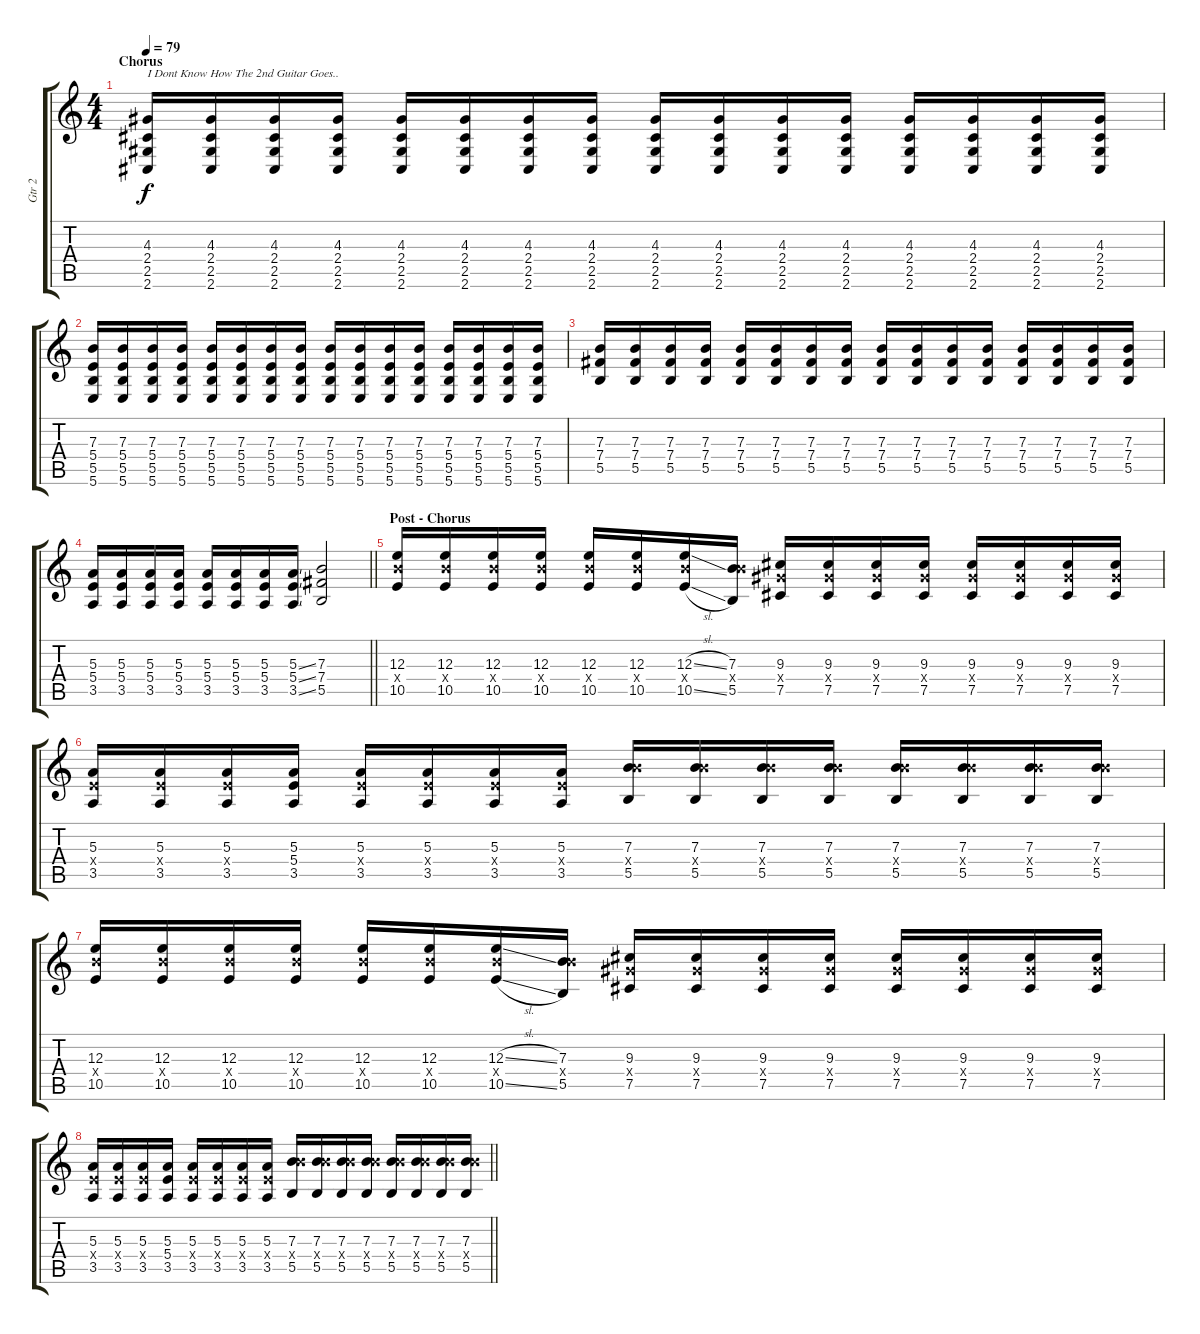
\track ("Gtr 2" "Gtr 2") {instrument acousticguitarsteel}
\staff {score tabs}
\tuning (Db4 Ab3 E3 B2 Gb2 B1) {hide}
\ts (4 4)
\section ("" "Chorus")
\tempo 79
\clef g2
\ks c
(4.3 2.4 2.5 2.6).16{txt "I Dont Know How The 2nd Guitar Goes.. " dy f} (4.3 2.4 2.5 2.6).16 (4.3 2.4 2.5 2.6).16 (4.3 2.4 2.5 2.6).16 (4.3 2.4 2.5 2.6).16 (4.3 2.4 2.5 2.6).16 (4.3 2.4 2.5 2.6).16 (4.3 2.4 2.5 2.6).16 (4.3 2.4 2.5 2.6).16 (4.3 2.4 2.5 2.6).16 (4.3 2.4 2.5 2.6).16 (4.3 2.4 2.5 2.6).16 (4.3 2.4 2.5 2.6).16 (4.3 2.4 2.5 2.6).16 (4.3 2.4 2.5 2.6).16 (4.3 2.4 2.5 2.6).16 |
(7.3 5.4 5.5 5.6).16 (7.3 5.4 5.5 5.6).16 (7.3 5.4 5.5 5.6).16 (7.3 5.4 5.5 5.6).16 (7.3 5.4 5.5 5.6).16 (7.3 5.4 5.5 5.6).16 (7.3 5.4 5.5 5.6).16 (7.3 5.4 5.5 5.6).16 (7.3 5.4 5.5 5.6).16 (7.3 5.4 5.5 5.6).16 (7.3 5.4 5.5 5.6).16 (7.3 5.4 5.5 5.6).16 (7.3 5.4 5.5 5.6).16 (7.3 5.4 5.5 5.6).16 (7.3 5.4 5.5 5.6).16 (7.3 5.4 5.5 5.6).16 |
(7.3 7.4 5.5).16 (7.3 7.4 5.5).16 (7.3 7.4 5.5).16 (7.3 7.4 5.5).16 (7.3 7.4 5.5).16 (7.3 7.4 5.5).16 (7.3 7.4 5.5).16 (7.3 7.4 5.5).16 (7.3 7.4 5.5).16 (7.3 7.4 5.5).16 (7.3 7.4 5.5).16 (7.3 7.4 5.5).16 (7.3 7.4 5.5).16 (7.3 7.4 5.5).16 (7.3 7.4 5.5).16 (7.3 7.4 5.5).16 |
\barLineRight lightlight
(5.3 5.4 3.5).16 (5.3 5.4 3.5).16 (5.3 5.4 3.5).16 (5.3 5.4 3.5).16 (5.3 5.4 3.5).16 (5.3 5.4 3.5).16 (5.3 5.4 3.5).16 (5.3{ss} 5.4{ss} 3.5{ss}).16 (7.3 7.4 5.5).2 |
\section ("" "Post - Chorus")
(12.3 12.4{x} 10.5).16 (12.3 12.4{x} 10.5).16 (12.3 12.4{x} 10.5).16 (12.3 12.4{x} 10.5).16 (12.3 12.4{x} 10.5).16 (12.3 12.4{x} 10.5).16 (12.3{sl} 12.4{x} 10.5{sl}).16 (7.3 12.4{x} 5.5).16 (9.3 9.4{x} 7.5).16 (9.3 9.4{x} 7.5).16 (9.3 9.4{x} 7.5).16 (9.3 9.4{x} 7.5).16 (9.3 9.4{x} 7.5).16 (9.3 9.4{x} 7.5).16 (9.3 9.4{x} 7.5).16 (9.3 9.4{x} 7.5).16 |
(5.3 5.4{x} 3.5).16 (5.3 5.4{x} 3.5).16 (5.3 5.4{x} 3.5).16 (5.3 5.4 3.5).16 (5.3 5.4{x} 3.5).16 (5.3 5.4{x} 3.5).16 (5.3 5.4{x} 3.5).16 (5.3 5.4{x} 3.5).16 (7.3 12.4{x} 5.5).16 (7.3 12.4{x} 5.5).16 (7.3 12.4{x} 5.5).16 (7.3 12.4{x} 5.5).16 (7.3 12.4{x} 5.5).16 (7.3 12.4{x} 5.5).16 (7.3 12.4{x} 5.5).16 (7.3 12.4{x} 5.5).16 |
(12.3 12.4{x} 10.5).16 (12.3 12.4{x} 10.5).16 (12.3 12.4{x} 10.5).16 (12.3 12.4{x} 10.5).16 (12.3 12.4{x} 10.5).16 (12.3 12.4{x} 10.5).16 (12.3{sl} 12.4{x} 10.5{sl}).16 (7.3 12.4{x} 5.5).16 (9.3 9.4{x} 7.5).16 (9.3 9.4{x} 7.5).16 (9.3 9.4{x} 7.5).16 (9.3 9.4{x} 7.5).16 (9.3 9.4{x} 7.5).16 (9.3 9.4{x} 7.5).16 (9.3 9.4{x} 7.5).16 (9.3 9.4{x} 7.5).16 |
\barLineRight lightlight
(5.3 5.4{x} 3.5).16 (5.3 5.4{x} 3.5).16 (5.3 5.4{x} 3.5).16 (5.3 5.4 3.5).16 (5.3 5.4{x} 3.5).16 (5.3 5.4{x} 3.5).16 (5.3 5.4{x} 3.5).16 (5.3 5.4{x} 3.5).16 (7.3 12.4{x} 5.5).16 (7.3 12.4{x} 5.5).16 (7.3 12.4{x} 5.5).16 (7.3 12.4{x} 5.5).16 (7.3 12.4{x} 5.5).16 (7.3 12.4{x} 5.5).16 (7.3 12.4{x} 5.5).16 (7.3 12.4{x} 5.5).16
